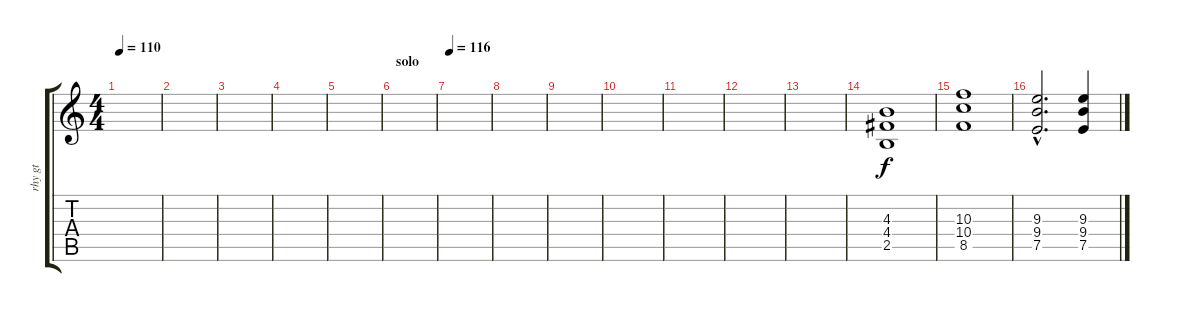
\track ("rhy gt" "rhy gt") {instrument acousticguitarsteel}
\staff {score tabs}
\tuning (E4 B3 G3 D3 A2 E2) {hide}
\ts (4 4)
\tempo 110
\clef g2
\ks c
|
|
|
|
|
\section ("" "solo")
|
\tempo 116
|
|
|
|
|
|
|
(4.3 4.4 2.5).1 |
(10.3 10.4 8.5).1 |
(9.3{hac} 9.4{hac} 7.5{hac}).2{d} (9.3 9.4 7.5).4
